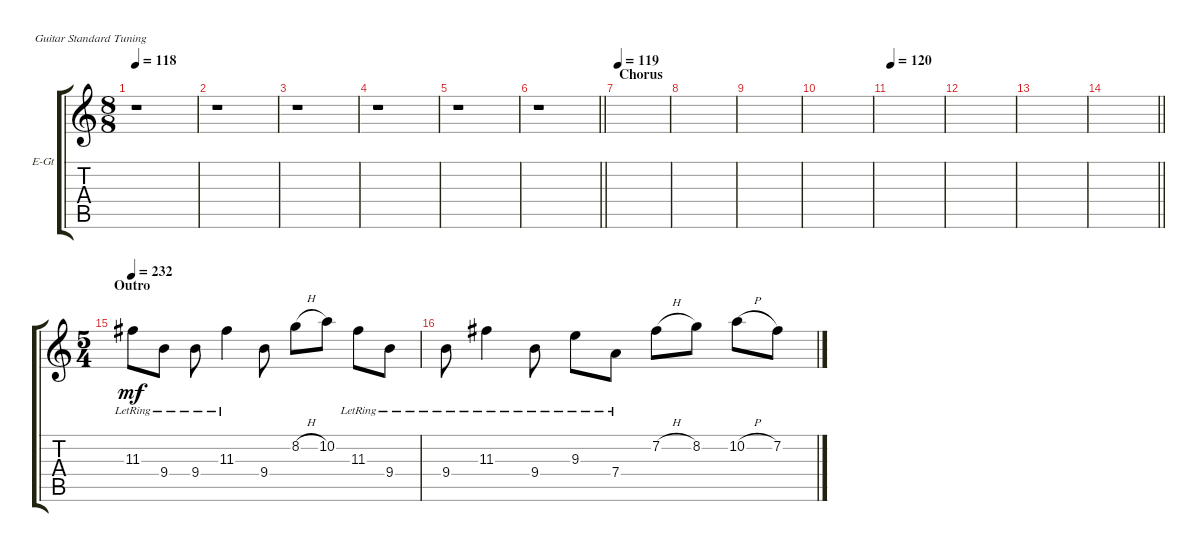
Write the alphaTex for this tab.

\bracketExtendMode groupsimilarinstruments
\firstSystemTrackNameOrientation horizontal
\otherSystemsTrackNameOrientation horizontal
\track ("Jason Gobel (Clean)" "E-Gt") {instrument electricguitarjazz}
\staff {score tabs}
\tuning (E4 B3 G3 D3 A2 E2)
\ts (8 8)
\tempo 118
\clef g2
\ks c
r.1{dy mf} |
r.1 |
r.1 |
r.1 |
r.1 |
\barLineRight lightlight
r.1 |
\section ("" "Chorus")
\tempo 119
|
|
|
|
\tempo 120
|
|
|
\barLineRight lightlight
|
\ts (5 4)
\section ("" "Outro")
\tempo 232
11.3{lr}.8 9.4{lr}.8 9.4{lr}.8 11.3{lr}.4 9.4.8 8.2{h}.8 10.2.8 11.3{lr}.8 9.4{lr}.8 |
9.4{lr}.8 11.3{lr}.4 9.4{lr}.8 9.3{lr}.8 7.4{lr}.8 7.2{h}.8 8.2.8 10.2{h}.8 7.2.8
